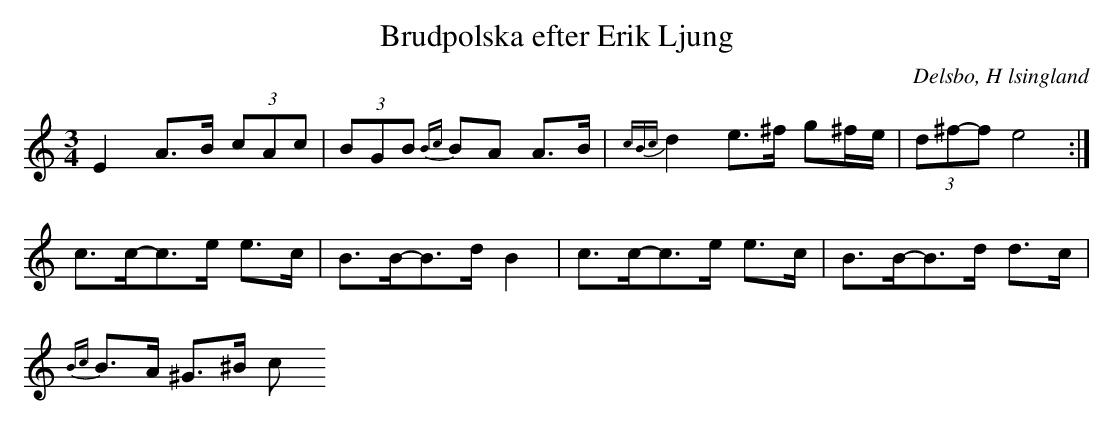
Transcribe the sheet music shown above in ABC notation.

X:1
T: Brudpolska efter Erik Ljung
O: Delsbo, H lsingland
M: 3/4
L: 1/8
K: Am
E2 A>B (3cAc| (3BGB {Bc}BA A>B|{cBc}d2 e>^f g^f/e/|(3d^f-f e4 :|
c>c-c>e e>c|B>B-B>d B2|c>c-c>e e>c|B>B-B>d d>c|
{Bc}B>A ^G>^B c
